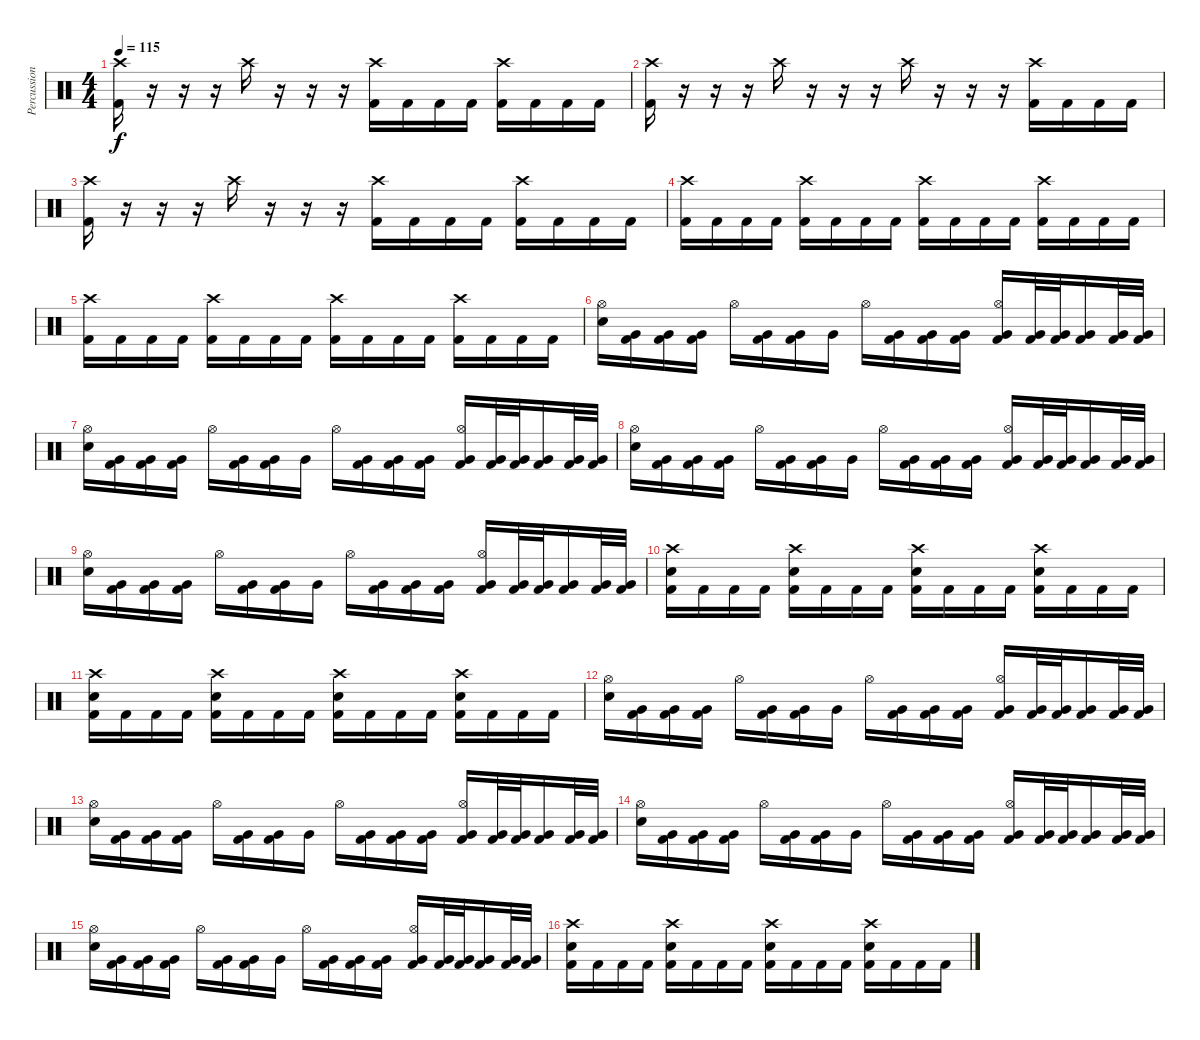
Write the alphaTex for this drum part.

\track ("Percussions" "Percussion") {instrument percussion}
\staff {score}
\articulation defaults
\ts (4 4)
\tempo 115
\clef neutral
\ks c
("Crash high (hit)" "Kick (hit) 2").16{dy f} r.16 r.16 r.16 "Crash high (hit)".16 r.16 r.16 r.16 ("Crash high (hit)" "Kick (hit) 2").16 "Kick (hit) 2".16 "Kick (hit) 2".16 "Kick (hit) 2".16 ("Crash high (hit)" "Kick (hit) 2").16 "Kick (hit) 2".16 "Kick (hit) 2".16 "Kick (hit) 2".16 |
("Crash high (hit)" "Kick (hit) 2").16 r.16 r.16 r.16 "Crash high (hit)".16 r.16 r.16 r.16 "Crash high (hit)".16 r.16 r.16 r.16 ("Crash high (hit)" "Kick (hit) 2").16 "Kick (hit) 2".16 "Kick (hit) 2".16 "Kick (hit) 2".16 |
("Crash high (hit)" "Kick (hit) 2").16 r.16 r.16 r.16 "Crash high (hit)".16 r.16 r.16 r.16 ("Crash high (hit)" "Kick (hit) 2").16 "Kick (hit) 2".16 "Kick (hit) 2".16 "Kick (hit) 2".16 ("Crash high (hit)" "Kick (hit) 2").16 "Kick (hit) 2".16 "Kick (hit) 2".16 "Kick (hit) 2".16 |
("Crash high (hit)" "Kick (hit) 2").16 "Kick (hit) 2".16 "Kick (hit) 2".16 "Kick (hit) 2".16 ("Crash high (hit)" "Kick (hit) 2").16 "Kick (hit) 2".16 "Kick (hit) 2".16 "Kick (hit) 2".16 ("Crash high (hit)" "Kick (hit) 2").16 "Kick (hit) 2".16 "Kick (hit) 2".16 "Kick (hit) 2".16 ("Crash high (hit)" "Kick (hit) 2").16 "Kick (hit) 2".16 "Kick (hit) 2".16 "Kick (hit) 2".16 |
("Crash high (hit)" "Kick (hit) 2").16 "Kick (hit) 2".16 "Kick (hit) 2".16 "Kick (hit) 2".16 ("Crash high (hit)" "Kick (hit) 2").16 "Kick (hit) 2".16 "Kick (hit) 2".16 "Kick (hit) 2".16 ("Crash high (hit)" "Kick (hit) 2").16 "Kick (hit) 2".16 "Kick (hit) 2".16 "Kick (hit) 2".16 ("Crash high (hit)" "Kick (hit) 2").16 "Kick (hit) 2".16 "Kick (hit) 2".16 "Kick (hit) 2".16 |
("Hi-Hat (open)" "Electric Snare (hit)").16 ("Very Low Tom (hit)" "Kick (hit) 2").16 ("Very Low Tom (hit)" "Kick (hit) 2").16 ("Very Low Tom (hit)" "Kick (hit) 2").16 "Hi-Hat (open)".16 ("Very Low Tom (hit)" "Kick (hit) 2").16 ("Very Low Tom (hit)" "Kick (hit) 2").16 "Very Low Tom (hit)".16 "Hi-Hat (open)".16 ("Very Low Tom (hit)" "Kick (hit) 2").16 ("Very Low Tom (hit)" "Kick (hit) 2").16 ("Very Low Tom (hit)" "Kick (hit) 2").16 ("Hi-Hat (open)" "Very Low Tom (hit)" "Kick (hit) 2").16 ("Very Low Tom (hit)" "Kick (hit) 2").32 ("Very Low Tom (hit)" "Kick (hit) 2").32 ("Very Low Tom (hit)" "Kick (hit) 2").16 ("Very Low Tom (hit)" "Kick (hit) 2").32 ("Very Low Tom (hit)" "Kick (hit) 2").32 |
("Hi-Hat (open)" "Electric Snare (hit)").16 ("Very Low Tom (hit)" "Kick (hit) 2").16 ("Very Low Tom (hit)" "Kick (hit) 2").16 ("Very Low Tom (hit)" "Kick (hit) 2").16 "Hi-Hat (open)".16 ("Very Low Tom (hit)" "Kick (hit) 2").16 ("Very Low Tom (hit)" "Kick (hit) 2").16 "Very Low Tom (hit)".16 "Hi-Hat (open)".16 ("Very Low Tom (hit)" "Kick (hit) 2").16 ("Very Low Tom (hit)" "Kick (hit) 2").16 ("Very Low Tom (hit)" "Kick (hit) 2").16 ("Hi-Hat (open)" "Very Low Tom (hit)" "Kick (hit) 2").16 ("Very Low Tom (hit)" "Kick (hit) 2").32 ("Very Low Tom (hit)" "Kick (hit) 2").32 ("Very Low Tom (hit)" "Kick (hit) 2").16 ("Very Low Tom (hit)" "Kick (hit) 2").32 ("Very Low Tom (hit)" "Kick (hit) 2").32 |
("Hi-Hat (open)" "Electric Snare (hit)").16 ("Very Low Tom (hit)" "Kick (hit) 2").16 ("Very Low Tom (hit)" "Kick (hit) 2").16 ("Very Low Tom (hit)" "Kick (hit) 2").16 "Hi-Hat (open)".16 ("Very Low Tom (hit)" "Kick (hit) 2").16 ("Very Low Tom (hit)" "Kick (hit) 2").16 "Very Low Tom (hit)".16 "Hi-Hat (open)".16 ("Very Low Tom (hit)" "Kick (hit) 2").16 ("Very Low Tom (hit)" "Kick (hit) 2").16 ("Very Low Tom (hit)" "Kick (hit) 2").16 ("Hi-Hat (open)" "Very Low Tom (hit)" "Kick (hit) 2").16 ("Very Low Tom (hit)" "Kick (hit) 2").32 ("Very Low Tom (hit)" "Kick (hit) 2").32 ("Very Low Tom (hit)" "Kick (hit) 2").16 ("Very Low Tom (hit)" "Kick (hit) 2").32 ("Very Low Tom (hit)" "Kick (hit) 2").32 |
("Hi-Hat (open)" "Electric Snare (hit)").16 ("Very Low Tom (hit)" "Kick (hit) 2").16 ("Very Low Tom (hit)" "Kick (hit) 2").16 ("Very Low Tom (hit)" "Kick (hit) 2").16 "Hi-Hat (open)".16 ("Very Low Tom (hit)" "Kick (hit) 2").16 ("Very Low Tom (hit)" "Kick (hit) 2").16 "Very Low Tom (hit)".16 "Hi-Hat (open)".16 ("Very Low Tom (hit)" "Kick (hit) 2").16 ("Very Low Tom (hit)" "Kick (hit) 2").16 ("Very Low Tom (hit)" "Kick (hit) 2").16 ("Hi-Hat (open)" "Very Low Tom (hit)" "Kick (hit) 2").16 ("Very Low Tom (hit)" "Kick (hit) 2").32 ("Very Low Tom (hit)" "Kick (hit) 2").32 ("Very Low Tom (hit)" "Kick (hit) 2").16 ("Very Low Tom (hit)" "Kick (hit) 2").32 ("Very Low Tom (hit)" "Kick (hit) 2").32 |
("Crash high (hit)" "Electric Snare (hit)" "Kick (hit) 2").16 "Kick (hit) 2".16 "Kick (hit) 2".16 "Kick (hit) 2".16 ("Crash high (hit)" "Electric Snare (hit)" "Kick (hit) 2").16 "Kick (hit) 2".16 "Kick (hit) 2".16 "Kick (hit) 2".16 ("Crash high (hit)" "Electric Snare (hit)" "Kick (hit) 2").16 "Kick (hit) 2".16 "Kick (hit) 2".16 "Kick (hit) 2".16 ("Crash high (hit)" "Electric Snare (hit)" "Kick (hit) 2").16 "Kick (hit) 2".16 "Kick (hit) 2".16 "Kick (hit) 2".16 |
("Crash high (hit)" "Electric Snare (hit)" "Kick (hit) 2").16 "Kick (hit) 2".16 "Kick (hit) 2".16 "Kick (hit) 2".16 ("Crash high (hit)" "Electric Snare (hit)" "Kick (hit) 2").16 "Kick (hit) 2".16 "Kick (hit) 2".16 "Kick (hit) 2".16 ("Crash high (hit)" "Electric Snare (hit)" "Kick (hit) 2").16 "Kick (hit) 2".16 "Kick (hit) 2".16 "Kick (hit) 2".16 ("Crash high (hit)" "Electric Snare (hit)" "Kick (hit) 2").16 "Kick (hit) 2".16 "Kick (hit) 2".16 "Kick (hit) 2".16 |
("Hi-Hat (open)" "Electric Snare (hit)").16 ("Very Low Tom (hit)" "Kick (hit) 2").16 ("Very Low Tom (hit)" "Kick (hit) 2").16 ("Very Low Tom (hit)" "Kick (hit) 2").16 "Hi-Hat (open)".16 ("Very Low Tom (hit)" "Kick (hit) 2").16 ("Very Low Tom (hit)" "Kick (hit) 2").16 "Very Low Tom (hit)".16 "Hi-Hat (open)".16 ("Very Low Tom (hit)" "Kick (hit) 2").16 ("Very Low Tom (hit)" "Kick (hit) 2").16 ("Very Low Tom (hit)" "Kick (hit) 2").16 ("Hi-Hat (open)" "Very Low Tom (hit)" "Kick (hit) 2").16 ("Very Low Tom (hit)" "Kick (hit) 2").32 ("Very Low Tom (hit)" "Kick (hit) 2").32 ("Very Low Tom (hit)" "Kick (hit) 2").16 ("Very Low Tom (hit)" "Kick (hit) 2").32 ("Very Low Tom (hit)" "Kick (hit) 2").32 |
("Hi-Hat (open)" "Electric Snare (hit)").16 ("Very Low Tom (hit)" "Kick (hit) 2").16 ("Very Low Tom (hit)" "Kick (hit) 2").16 ("Very Low Tom (hit)" "Kick (hit) 2").16 "Hi-Hat (open)".16 ("Very Low Tom (hit)" "Kick (hit) 2").16 ("Very Low Tom (hit)" "Kick (hit) 2").16 "Very Low Tom (hit)".16 "Hi-Hat (open)".16 ("Very Low Tom (hit)" "Kick (hit) 2").16 ("Very Low Tom (hit)" "Kick (hit) 2").16 ("Very Low Tom (hit)" "Kick (hit) 2").16 ("Hi-Hat (open)" "Very Low Tom (hit)" "Kick (hit) 2").16 ("Very Low Tom (hit)" "Kick (hit) 2").32 ("Very Low Tom (hit)" "Kick (hit) 2").32 ("Very Low Tom (hit)" "Kick (hit) 2").16 ("Very Low Tom (hit)" "Kick (hit) 2").32 ("Very Low Tom (hit)" "Kick (hit) 2").32 |
("Hi-Hat (open)" "Electric Snare (hit)").16 ("Very Low Tom (hit)" "Kick (hit) 2").16 ("Very Low Tom (hit)" "Kick (hit) 2").16 ("Very Low Tom (hit)" "Kick (hit) 2").16 "Hi-Hat (open)".16 ("Very Low Tom (hit)" "Kick (hit) 2").16 ("Very Low Tom (hit)" "Kick (hit) 2").16 "Very Low Tom (hit)".16 "Hi-Hat (open)".16 ("Very Low Tom (hit)" "Kick (hit) 2").16 ("Very Low Tom (hit)" "Kick (hit) 2").16 ("Very Low Tom (hit)" "Kick (hit) 2").16 ("Hi-Hat (open)" "Very Low Tom (hit)" "Kick (hit) 2").16 ("Very Low Tom (hit)" "Kick (hit) 2").32 ("Very Low Tom (hit)" "Kick (hit) 2").32 ("Very Low Tom (hit)" "Kick (hit) 2").16 ("Very Low Tom (hit)" "Kick (hit) 2").32 ("Very Low Tom (hit)" "Kick (hit) 2").32 |
("Hi-Hat (open)" "Electric Snare (hit)").16 ("Very Low Tom (hit)" "Kick (hit) 2").16 ("Very Low Tom (hit)" "Kick (hit) 2").16 ("Very Low Tom (hit)" "Kick (hit) 2").16 "Hi-Hat (open)".16 ("Very Low Tom (hit)" "Kick (hit) 2").16 ("Very Low Tom (hit)" "Kick (hit) 2").16 "Very Low Tom (hit)".16 "Hi-Hat (open)".16 ("Very Low Tom (hit)" "Kick (hit) 2").16 ("Very Low Tom (hit)" "Kick (hit) 2").16 ("Very Low Tom (hit)" "Kick (hit) 2").16 ("Hi-Hat (open)" "Very Low Tom (hit)" "Kick (hit) 2").16 ("Very Low Tom (hit)" "Kick (hit) 2").32 ("Very Low Tom (hit)" "Kick (hit) 2").32 ("Very Low Tom (hit)" "Kick (hit) 2").16 ("Very Low Tom (hit)" "Kick (hit) 2").32 ("Very Low Tom (hit)" "Kick (hit) 2").32 |
("Crash high (hit)" "Electric Snare (hit)" "Kick (hit) 2").16 "Kick (hit) 2".16 "Kick (hit) 2".16 "Kick (hit) 2".16 ("Crash high (hit)" "Electric Snare (hit)" "Kick (hit) 2").16 "Kick (hit) 2".16 "Kick (hit) 2".16 "Kick (hit) 2".16 ("Crash high (hit)" "Electric Snare (hit)" "Kick (hit) 2").16 "Kick (hit) 2".16 "Kick (hit) 2".16 "Kick (hit) 2".16 ("Crash high (hit)" "Electric Snare (hit)" "Kick (hit) 2").16 "Kick (hit) 2".16 "Kick (hit) 2".16 "Kick (hit) 2".16
